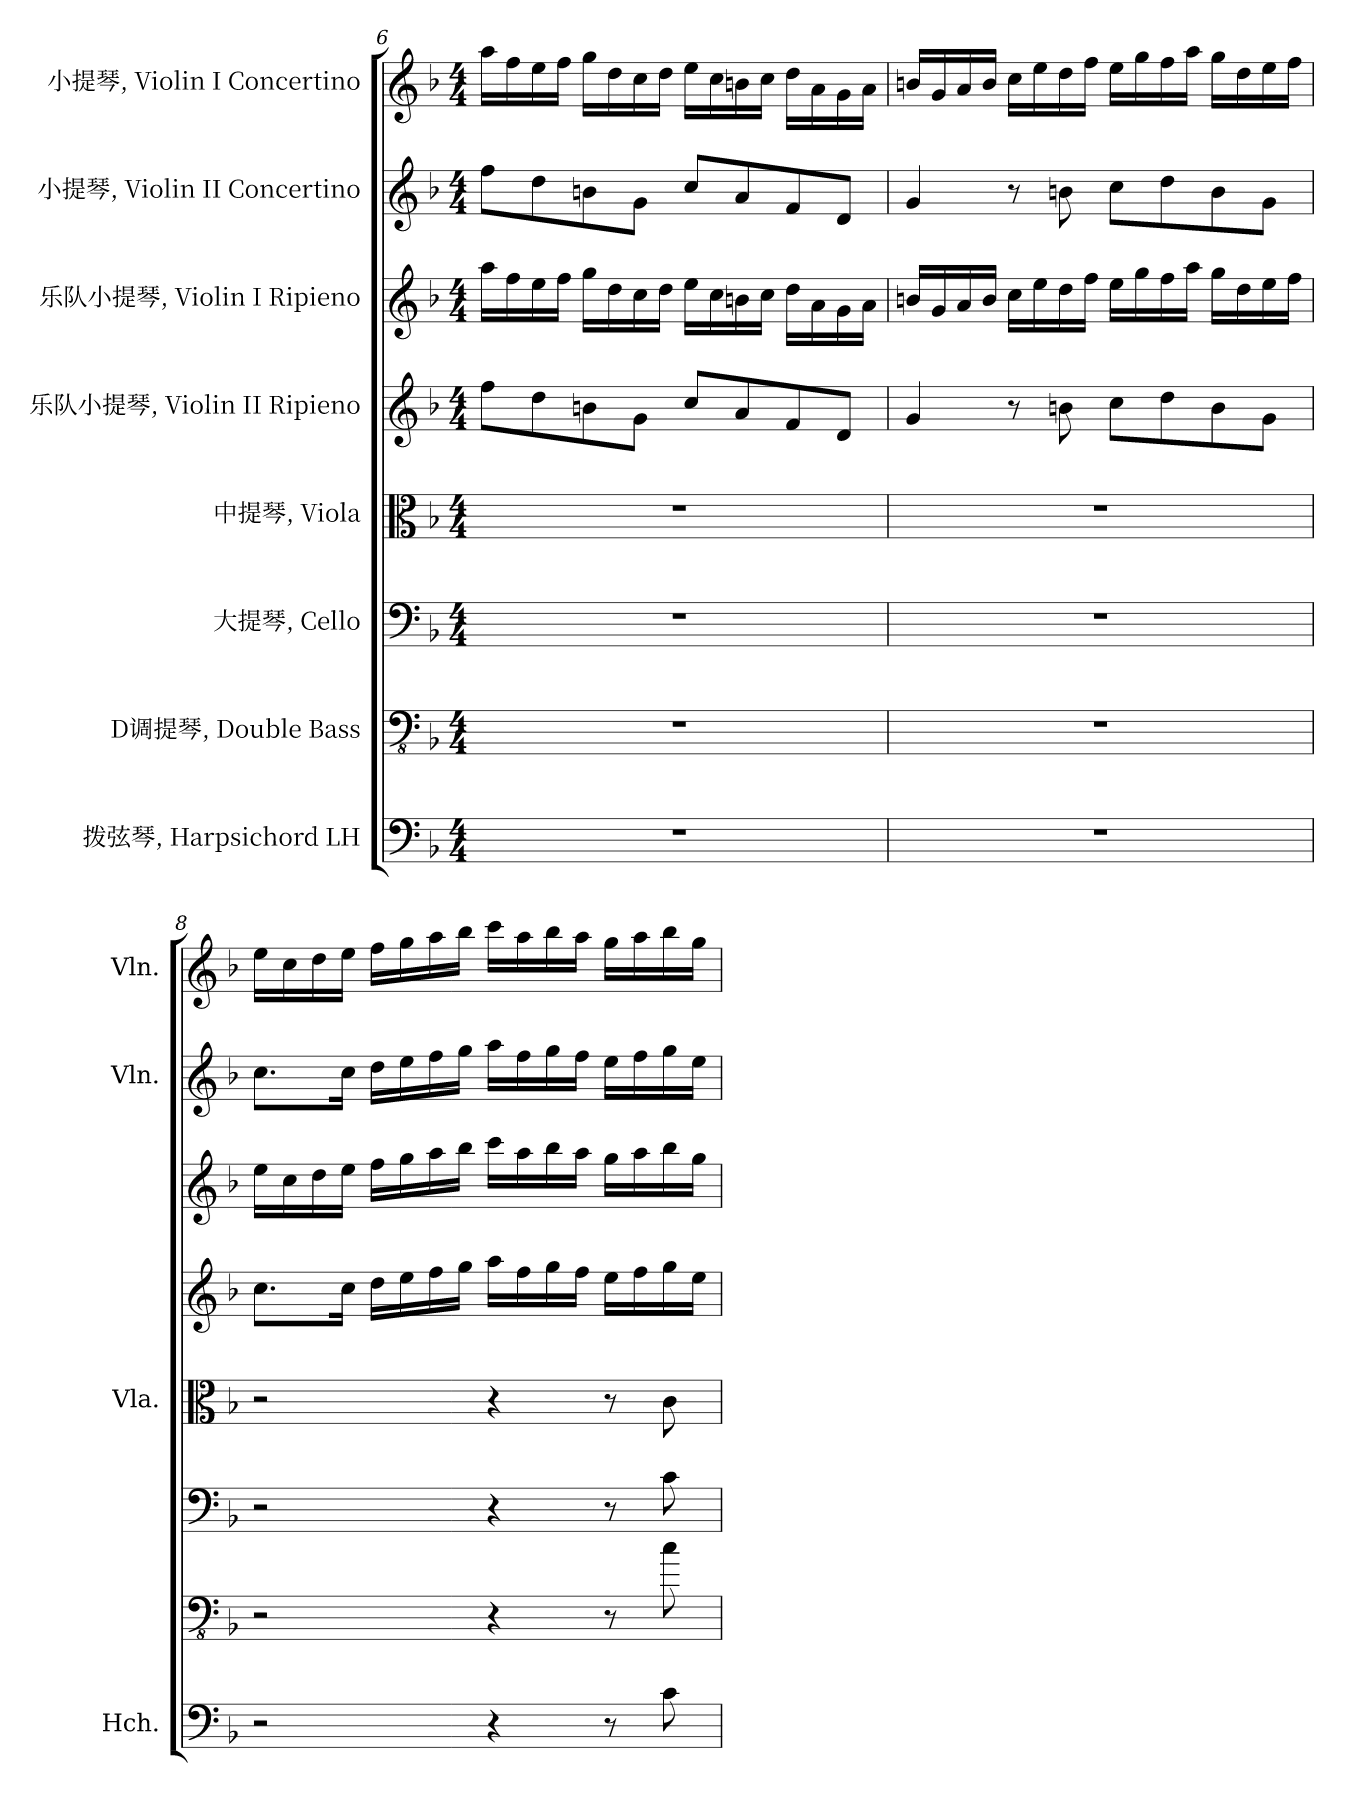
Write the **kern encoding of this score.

**kern	**kern	**kern	**kern	**kern	**kern	**kern	**kern
*part8	*part7	*part6	*part5	*part4	*part3	*part2	*part1
*staff8	*staff7	*staff6	*staff5	*staff4	*staff3	*staff2	*staff1
*I"拨弦琴, Harpsichord LH	*I"D调提琴, Double Bass	*I"大提琴, Cello	*I"中提琴, Viola	*I"乐队小提琴, Violin II Ripieno	*I"乐队小提琴, Violin I Ripieno	*I"小提琴, Violin II Concertino	*I"小提琴, Violin I Concertino
*I'Hch.	*	*	*I'Vla.	*	*	*I'Vln.	*I'Vln.
!!LO:PB:g=z
*clefF4	*clefFv4	*clefF4	*clefC3	*clefG2	*clefG2	*clefG2	*clefG2
*	*ITrd7c12	*	*	*	*	*	*
*k[b-]	*k[b-]	*k[b-]	*k[b-]	*k[b-]	*k[b-]	*k[b-]	*k[b-]
*M4/4	*M4/4	*M4/4	*M4/4	*M4/4	*M4/4	*M4/4	*M4/4
=6	=6	=6	=6	=6	=6	=6	=6
1r	1r	1r	1r	8ff\L	16aa\LL	8ff\L	16aa\LL
.	.	.	.	.	16ff\	.	16ff\
.	.	.	.	8dd\	16ee\	8dd\	16ee\
.	.	.	.	.	16ff\JJ	.	16ff\JJ
.	.	.	.	8bn\	16gg\LL	8bn\	16gg\LL
.	.	.	.	.	16dd\	.	16dd\
.	.	.	.	8g\J	16cc\	8g\J	16cc\
.	.	.	.	.	16dd\JJ	.	16dd\JJ
.	.	.	.	8cc/L	16ee\LL	8cc/L	16ee\LL
.	.	.	.	.	16cc\	.	16cc\
.	.	.	.	8a/	16bn\	8a/	16bn\
.	.	.	.	.	16cc\JJ	.	16cc\JJ
.	.	.	.	8f/	16dd\LL	8f/	16dd\LL
.	.	.	.	.	16a\	.	16a\
.	.	.	.	8d/J	16g\	8d/J	16g\
.	.	.	.	.	16a\JJ	.	16a\JJ
=7	=7	=7	=7	=7	=7	=7	=7
1r	1r	1r	1r	4g/	16bn/LL	4g/	16bn/LL
.	.	.	.	.	16g/	.	16g/
.	.	.	.	.	16a/	.	16a/
.	.	.	.	.	16b/JJ	.	16b/JJ
.	.	.	.	8r	16cc\LL	8r	16cc\LL
.	.	.	.	.	16ee\	.	16ee\
.	.	.	.	8bn\	16dd\	8bn\	16dd\
.	.	.	.	.	16ff\JJ	.	16ff\JJ
.	.	.	.	8cc\L	16ee\LL	8cc\L	16ee\LL
.	.	.	.	.	16gg\	.	16gg\
.	.	.	.	8dd\	16ff\	8dd\	16ff\
.	.	.	.	.	16aa\JJ	.	16aa\JJ
.	.	.	.	8b\	16gg\LL	8b\	16gg\LL
.	.	.	.	.	16dd\	.	16dd\
.	.	.	.	8g\J	16ee\	8g\J	16ee\
.	.	.	.	.	16ff\JJ	.	16ff\JJ
!!LO:PB:g=z
=8	=8	=8	=8	=8	=8	=8	=8
2r	2r	2r	2r	8.cc\L	16ee\LL	8.cc\L	16ee\LL
.	.	.	.	.	16cc\	.	16cc\
.	.	.	.	.	16dd\	.	16dd\
.	.	.	.	16cc\Jk	16ee\JJ	16cc\Jk	16ee\JJ
.	.	.	.	16dd\LL	16ff\LL	16dd\LL	16ff\LL
.	.	.	.	16ee\	16gg\	16ee\	16gg\
.	.	.	.	16ff\	16aa\	16ff\	16aa\
.	.	.	.	16gg\JJ	16bb-\JJ	16gg\JJ	16bb-\JJ
4r	4r	4r	4r	16aa\LL	16ccc\LL	16aa\LL	16ccc\LL
.	.	.	.	16ff\	16aa\	16ff\	16aa\
.	.	.	.	16gg\	16bb-\	16gg\	16bb-\
.	.	.	.	16ff\JJ	16aa\JJ	16ff\JJ	16aa\JJ
8r	8r	8r	8r	16ee\LL	16gg\LL	16ee\LL	16gg\LL
.	.	.	.	16ff\	16aa\	16ff\	16aa\
8c\	8C\	8c\	8c\	16gg\	16bb-\	16gg\	16bb-\
.	.	.	.	16ee\JJ	16gg\JJ	16ee\JJ	16gg\JJ
=	=	=	=	=	=	=	=
*-	*-	*-	*-	*-	*-	*-	*-
